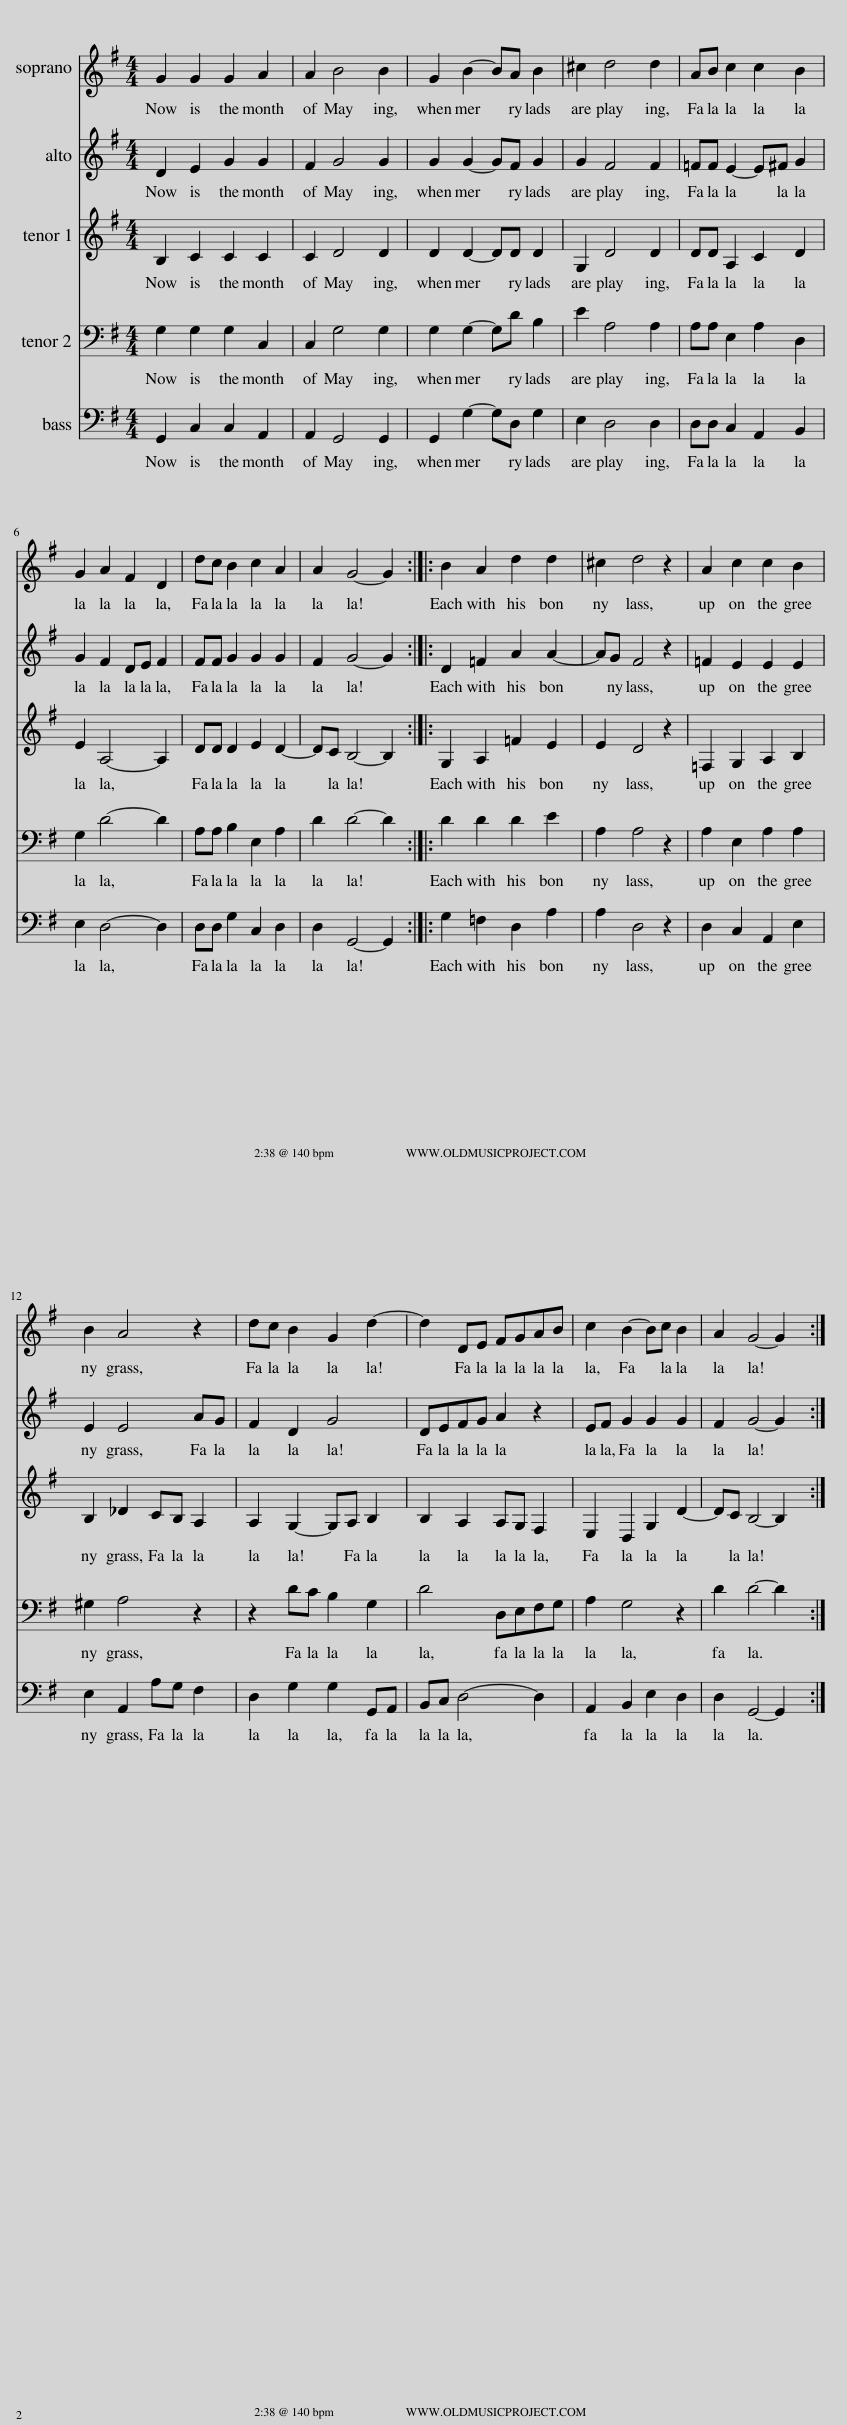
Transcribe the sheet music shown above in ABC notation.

X:1
%%score 1 2 3 4 5
L:1/8
Q:1/4=150
M:4/4
I:linebreak $
K:G
V:1 treble
V:2 treble
V:3 treble
V:4 bass
V:5 bass
V:1
 G2 G2 G2 A2 | A2 B4 B2 | G2 B2- BA B2 | ^c2 d4 d2 | AB c2 c2 B2 |$ %5
 G2 A2 F2 D2 | dc B2 c2 A2 | A2 G4- G2 :: B2 A2 d2 d2 | ^c2 d4 z2 | %10
 A2 c2 c2 B2 |$ B2 A4 z2 | dc B2 G2 d2- | d2 DE FGAB | c2 B2- Bc B2 | %15
 A2 G4- G2[Q:1/4=80] :| %16
V:2
 D2 E2 G2 G2 | F2 G4 G2 | G2 G2- GF G2 | G2 F4 F2 | =FF E2- E^F G2 |$ %5
 G2 F2 DE F2 | FF G2 G2 G2 | F2 G4- G2 :: D2 =F2 A2 A2- | AG F4 z2 | %10
 =F2 E2 E2 E2 |$ E2 E4 AG | F2 D2 G4 | DEFG A2 z2 | EF G2 G2 G2 | %15
 F2 G4- G2 :| %16
V:3
 B,2 C2 C2 C2 | C2 D4 D2 | D2 D2- DD D2 | G,2 D4 D2 | DD A,2 C2 D2 |$ %5
 E2 A,4- A,2 | DD D2 E2 D2- | DC B,4- B,2 :: G,2 A,2 =F2 E2 | E2 D4 z2 | %10
 =F,2 G,2 A,2 B,2 |$ B,2 _D2 CB, A,2 | A,2 G,2- G,A, B,2 | B,2 A,2 A,G, F,2 | E,2 D,2 G,2 D2- | %15
 DC B,4- B,2 :| %16
V:4
 G,2 G,2 G,2 C,2 | C,2 G,4 G,2 | G,2 G,2- G,D B,2 | E2 A,4 A,2 | A,A, E,2 A,2 D,2 |$ %5
 G,2 D4- D2 | A,A, B,2 E,2 A,2 | D2 D4- D2 :: D2 D2 D2 E2 | A,2 A,4 z2 | %10
 A,2 E,2 A,2 A,2 |$ ^G,2 A,4 z2 | z2 DC B,2 G,2 | D4 D,E,F,G, | A,2 G,4 z2 | %15
 D2 D4- D2 :| %16
V:5
 G,,2 C,2 C,2 A,,2 | A,,2 G,,4 G,,2 | G,,2 G,2- G,D, G,2 | E,2 D,4 D,2 | D,D, C,2 A,,2 B,,2 |$ %5
 E,2 D,4- D,2 | D,D, G,2 C,2 D,2 | D,2 G,,4- G,,2 :: G,2 =F,2 D,2 A,2 | A,2 D,4 z2 | %10
 D,2 C,2 A,,2 E,2 |$ E,2 A,,2 A,G, F,2 | D,2 G,2 G,2 G,,A,, | B,,C, D,4- D,2 | A,,2 B,,2 E,2 D,2 | %15
 D,2 G,,4- G,,2 :| %16
